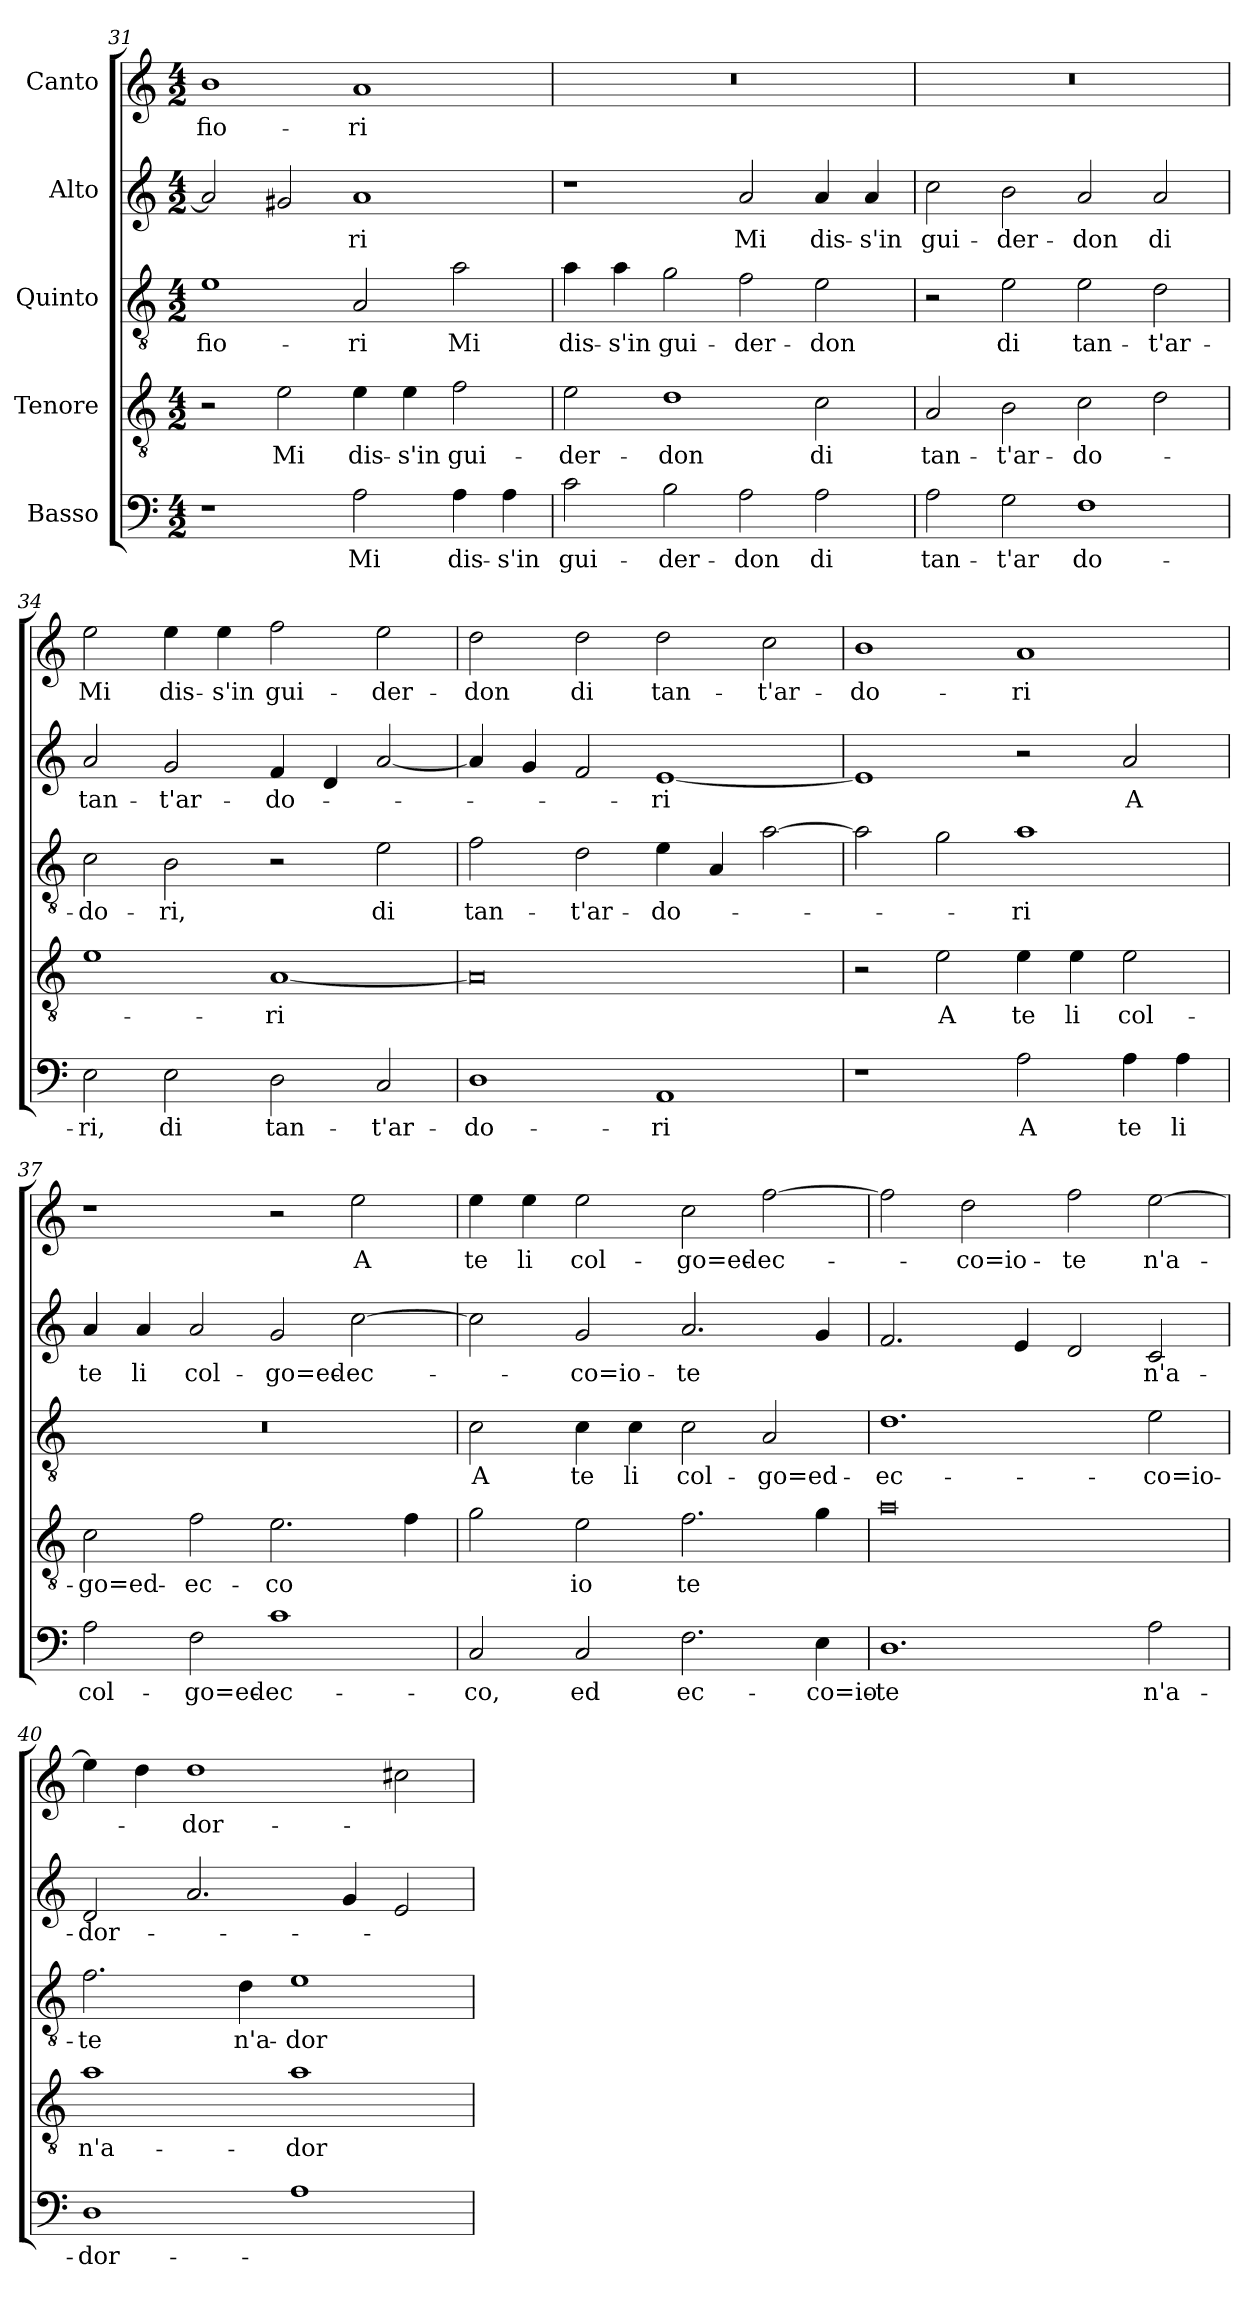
**kern	**text	**kern	**text	**kern	**text	**kern	**text	**kern	**text
*part5	*part5	*part4	*part4	*part3	*part3	*part2	*part2	*part1	*part1
*staff5	*staff5	*staff4	*staff4	*staff3	*staff3	*staff2	*staff2	*staff1	*staff1
*I"Basso	*	*I"Tenore	*	*I"Quinto	*	*I"Alto	*	*I"Canto	*
*clefF4	*	*clefGv2	*	*clefGv2	*	*clefG2	*	*clefG2	*
*	*	*ITrd7c12	*	*ITrd7c12	*	*	*	*	*
*k[]	*	*k[]	*	*k[]	*	*k[]	*	*k[]	*
*C:	*	*C:	*	*C:	*	*C:	*	*C:	*
*M4/2	*	*M4/2	*	*M4/2	*	*M4/2	*	*M4/2	*
=31	=31	=31	=31	=31	=31	=31	=31	=31	=31
1r	.	2r	.	1E\	fio-	2a/]	.	1b\	fio-
.	.	2E\	Mi	.	.	2g#/	.	.	.
2A\	Mi	4E\	dis-	2AA/	-ri	1a/	-ri	1a/	-ri
.	.	4E\	-s'in	.	.	.	.	.	.
4A\	dis-	2F\	gui-	2A\	Mi	.	.	.	.
4A\	-s'in	.	.	.	.	.	.	.	.
=32	=32	=32	=32	=32	=32	=32	=32	=32	=32
2c\	gui-	2E\	-der-	4A\	dis-	1r	.	0r	.
.	.	.	.	4A\	-s'in	.	.	.	.
2B\	-der-	1D\	-don	2G\	gui-	.	.	.	.
2A\	-don	.	.	2F\	-der-	2a/	Mi	.	.
2A\	di	2C\	di	2E\	-don	4a/	dis-	.	.
.	.	.	.	.	.	4a/	-s'in	.	.
=33	=33	=33	=33	=33	=33	=33	=33	=33	=33
2A\	tan-	2AA/	tan-	2r	.	2cc\	gui-	0r	.
2G\	-t'ar	2BB\	-t'ar-	2E\	di	2b\	-der-	.	.
1F\	do-	2C\	-do-	2E\	tan-	2a/	-don	.	.
.	.	2D\	.	2D\	-t'ar-	2a/	di	.	.
=34	=34	=34	=34	=34	=34	=34	=34	=34	=34
2E\	-ri,	1E\	.	2C\	-do-	2a/	tan-	2ee\	Mi
2E\	di	.	.	2BB\	-ri,	2g/	-t'ar-	4ee\	dis-
.	.	.	.	.	.	.	.	4ee\	-s'in
2D\	tan-	[1AA/	-ri	2r	.	4f/	-do-	2ff\	gui-
.	.	.	.	.	.	4d/	.	.	.
2C/	-t'ar-	.	.	2E\	di	[2a/	.	2ee\	-der-
=35	=35	=35	=35	=35	=35	=35	=35	=35	=35
1D\	-do-	0AA/]	.	2F\	tan-	4a/]	.	2dd\	-don
.	.	.	.	.	.	4g/	.	.	.
.	.	.	.	2D\	-t'ar-	2f/	.	2dd\	di
1AA/	-ri	.	.	4E\	-do-	[1e/	-ri	2dd\	tan-
.	.	.	.	4AA/	.	.	.	.	.
.	.	.	.	[2A\	.	.	.	2cc\	-t'ar-
=36	=36	=36	=36	=36	=36	=36	=36	=36	=36
1r	.	2r	.	2A\]	.	1e/]	.	1b\	-do-
.	.	2E\	A	2G\	.	.	.	.	.
2A\	A	4E\	te	1A\	-ri	2r	.	1a/	-ri
.	.	4E\	li	.	.	.	.	.	.
4A\	te	2E\	col-	.	.	2a/	A	.	.
4A\	li	.	.	.	.	.	.	.	.
=37	=37	=37	=37	=37	=37	=37	=37	=37	=37
2A\	col-	2C\	-go=ed-	0r	.	4a/	te	1r	.
.	.	.	.	.	.	4a/	li	.	.
2F\	-go=ed-	2F\	ec-	.	.	2a/	col-	.	.
1c\	ec-	2.E\	-co	.	.	2g/	-go=ed-	2r	.
.	.	.	.	.	.	[2cc\	ec-	2ee\	A
.	.	4F\	.	.	.	.	.	.	.
=38	=38	=38	=38	=38	=38	=38	=38	=38	=38
2C/	-co,	2G\	.	2C\	A	2cc\]	.	4ee\	te
.	.	.	.	.	.	.	.	4ee\	li
2C/	ed	2E\	io	4C\	te	2g/	-co=io-	2ee\	col-
.	.	.	.	4C\	li	.	.	.	.
2.F\	ec-	2.F\	te	2C\	col-	2.a/	te	2cc\	-go=ed-
.	.	.	.	2AA/	-go=ed-	.	.	[2ff\	ec-
4E\	-co=io-	4G\	.	.	.	4g/	.	.	.
=39	=39	=39	=39	=39	=39	=39	=39	=39	=39
1.D\	te	0A\	.	1.D\	ec-	2.f/	.	2ff\]	.
.	.	.	.	.	.	.	.	2dd\	-co=io-
.	.	.	.	.	.	4e/	.	.	.
.	.	.	.	.	.	2d/	.	2ff\	te
2A\	n'a-	.	.	2E\	-co=io-	2c/	n'a-	[2ee\	n'a-
=40	=40	=40	=40	=40	=40	=40	=40	=40	=40
1D\	-dor-	1A\	n'a-	2.F\	te	2d/	-dor-	4ee\]	.
.	.	.	.	.	.	.	.	4dd\	.
.	.	.	.	.	.	2.a/	.	1dd\	-dor-
.	.	.	.	4D\	n'a-	.	.	.	.
1A\	.	1A\	-dor-	1E\	-dor-	.	.	.	.
.	.	.	.	.	.	4g/	.	.	.
.	.	.	.	.	.	2e/	.	2cc#\	.
=	=	=	=	=	=	=	=	=	=
*-	*-	*-	*-	*-	*-	*-	*-	*-	*-
